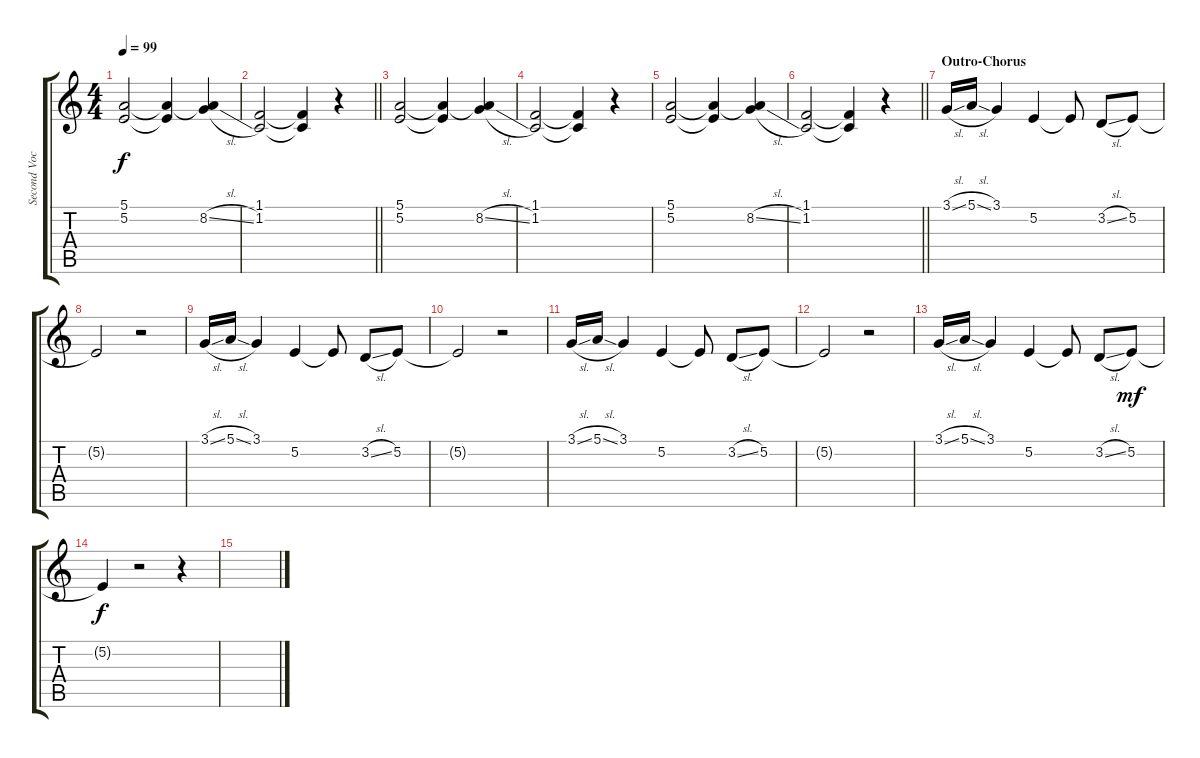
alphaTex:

\track ("Second Vocal" "Second Voc") {instrument piccolo}
\staff {score tabs}
\tuning (E4 B3 G3 D3 A2 E2) {hide}
\ts (4 4)
\tempo 99
\clef g2
\ks c
(5.1 5.2).2{dy f} (5.1{t} 5.2{t}).4 (5.1{t} 8.2{sl}).4 |
\barLineRight lightlight
(1.1 1.2).2 (1.1{t} 1.2{t}).4 r.4 |
(5.1 5.2).2 (5.1{t} 5.2{t}).4 (5.1{t} 8.2{sl}).4 |
(1.1 1.2).2 (1.1{t} 1.2{t}).4 r.4 |
(5.1 5.2).2 (5.1{t} 5.2{t}).4 (5.1{t} 8.2{sl}).4 |
\barLineRight lightlight
(1.1 1.2).2 (1.1{t} 1.2{t}).4 r.4 |
\section ("" "Outro-Chorus")
3.1{sl}.16 5.1{sl}.16 3.1.4 5.2.4 5.2{t}.8 3.2{sl}.8 5.2.8 |
5.2{t}.2 r.2 |
3.1{sl}.16 5.1{sl}.16 3.1.4 5.2.4 5.2{t}.8 3.2{sl}.8 5.2.8 |
5.2{t}.2 r.2 |
3.1{sl}.16 5.1{sl}.16 3.1.4 5.2.4 5.2{t}.8 3.2{sl}.8 5.2.8 |
5.2{t}.2 r.2 |
3.1{sl}.16 5.1{sl}.16 3.1.4 5.2.4 5.2{t}.8 3.2{sl}.8 5.2.8{dy mf} |
5.2{t}.4{dy f} r.2 r.4 |
\ks aminor
